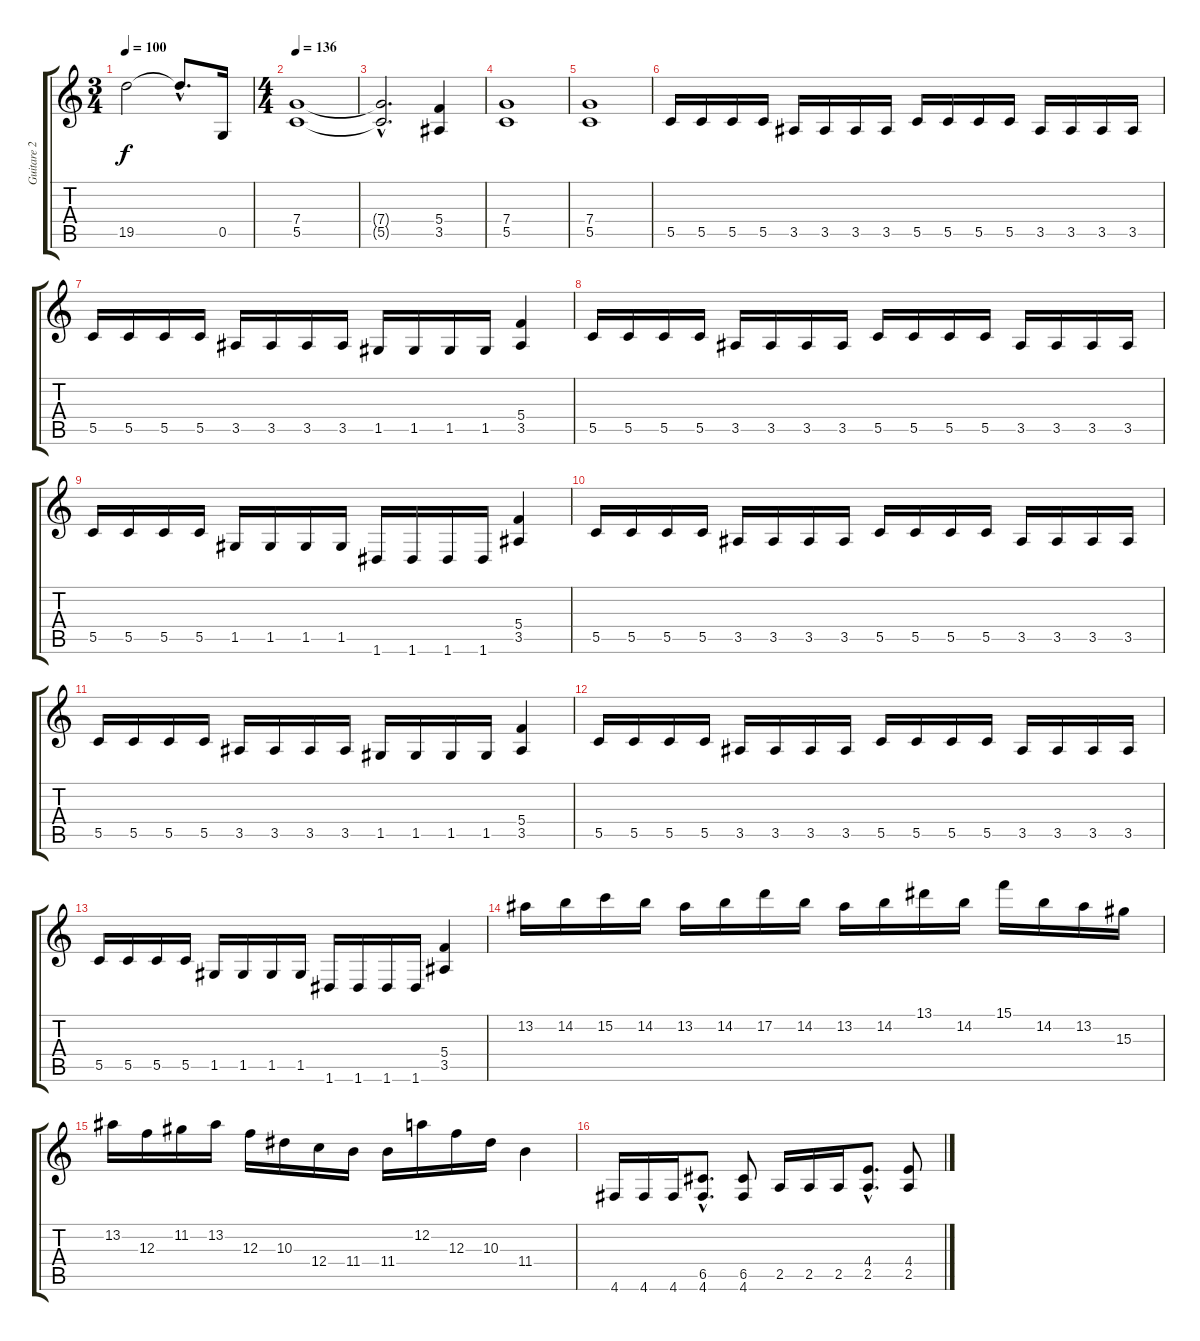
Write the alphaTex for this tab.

\track ("Guitare 2" "Guitare 2") {instrument distortionguitar}
\staff {score tabs}
\tuning (D4 A3 F3 C3 G2 D2) {hide}
\ts (3 4)
\tempo 100
\clef g2
\ks c
19.5{t}.2{dy f} 19.5{hac t}.8{d} 0.5.16 |
\ts (4 4)
\tempo 136
(7.4 5.5).1 |
(7.4{hac t} 5.5{hac t}).2{d} (5.4 3.5).4 |
(7.4 5.5).1 |
(7.4 5.5).1 |
5.5.16 5.5.16 5.5.16 5.5.16 3.5.16 3.5.16 3.5.16 3.5.16 5.5.16 5.5.16 5.5.16 5.5.16 3.5.16 3.5.16 3.5.16 3.5.16 |
5.5.16 5.5.16 5.5.16 5.5.16 3.5.16 3.5.16 3.5.16 3.5.16 1.5.16 1.5.16 1.5.16 1.5.16 (5.4 3.5).4 |
5.5.16 5.5.16 5.5.16 5.5.16 3.5.16 3.5.16 3.5.16 3.5.16 5.5.16 5.5.16 5.5.16 5.5.16 3.5.16 3.5.16 3.5.16 3.5.16 |
5.5.16 5.5.16 5.5.16 5.5.16 1.5.16 1.5.16 1.5.16 1.5.16 1.6.16 1.6.16 1.6.16 1.6.16 (5.4 3.5).4 |
5.5.16 5.5.16 5.5.16 5.5.16 3.5.16 3.5.16 3.5.16 3.5.16 5.5.16 5.5.16 5.5.16 5.5.16 3.5.16 3.5.16 3.5.16 3.5.16 |
5.5.16 5.5.16 5.5.16 5.5.16 3.5.16 3.5.16 3.5.16 3.5.16 1.5.16 1.5.16 1.5.16 1.5.16 (5.4 3.5).4 |
5.5.16 5.5.16 5.5.16 5.5.16 3.5.16 3.5.16 3.5.16 3.5.16 5.5.16 5.5.16 5.5.16 5.5.16 3.5.16 3.5.16 3.5.16 3.5.16 |
5.5.16 5.5.16 5.5.16 5.5.16 1.5.16 1.5.16 1.5.16 1.5.16 1.6.16 1.6.16 1.6.16 1.6.16 (5.4 3.5).4 |
13.2.16 14.2.16 15.2.16 14.2.16 13.2.16 14.2.16 17.2.16 14.2.16 13.2.16 14.2.16 13.1.16 14.2.16 15.1.16 14.2.16 13.2.16 15.3.16 |
13.2.16 12.3.16 11.2.16 13.2.16 12.3.16 10.3.16 12.4.16 11.4.16 11.4.16 12.2.16 12.3.16 10.3.16 11.4.4 |
4.6.16 4.6.16 4.6.16 (6.5{hac} 4.6{hac}).8{d} (6.5 4.6).8 2.5.16 2.5.16 2.5.16 (4.4{hac} 2.5{hac}).8{d} (4.4 2.5).8
